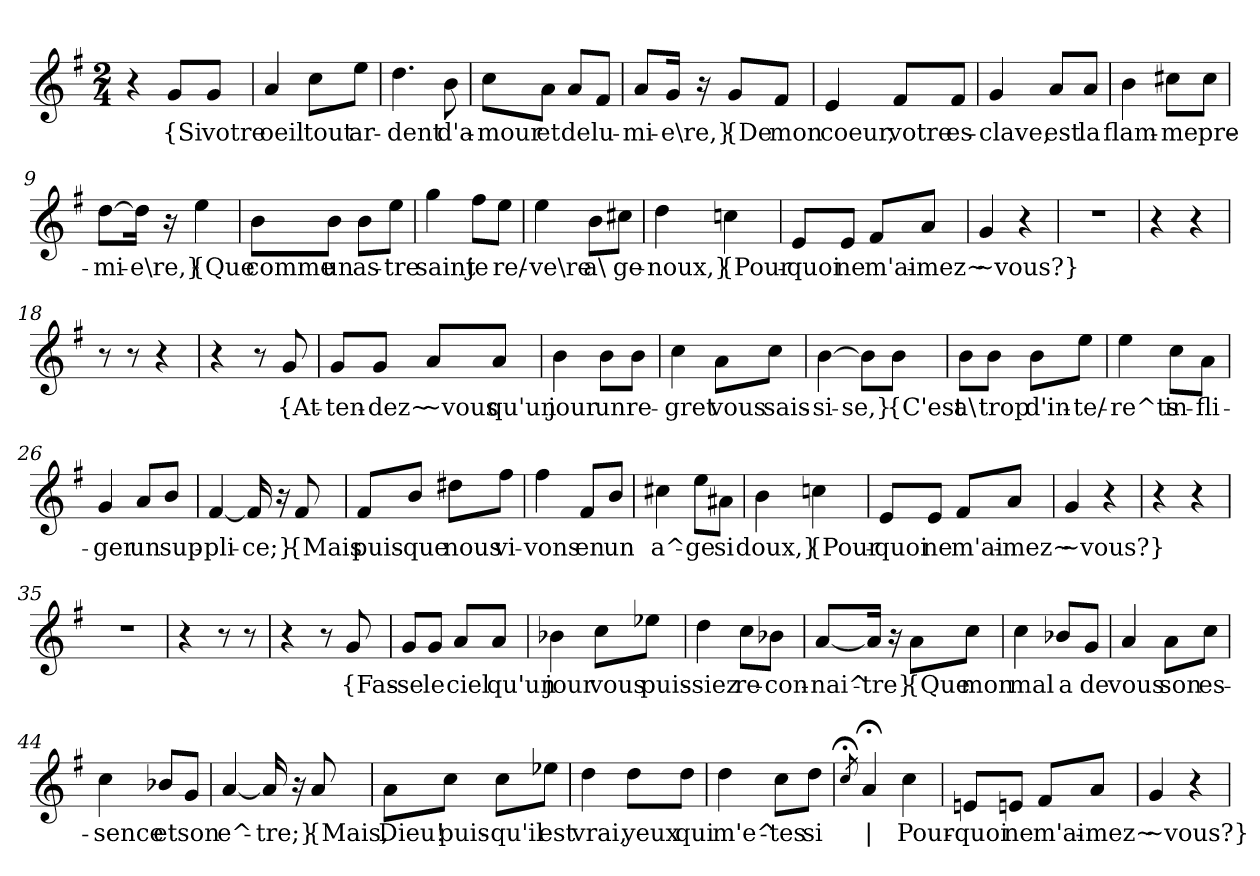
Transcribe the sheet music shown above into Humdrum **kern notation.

**kern	**text
*part1	*part1
*staff1	*staff1
*clefG2	*
*k[f#]	*
*M2/4	*
=1	=1
4r	.
!	!LO:LY:b
8g/L	{Si
!	!LO:LY:b
8g/J	votre
=2	=2
!	!LO:LY:b
4a/	oeil
!	!LO:LY:b
8cc\L	tout
!	!LO:LY:b
8ee\J	ar-
=3	=3
!	!LO:LY:b
4.dd\	-dent
!	!LO:LY:b
8b\	d'a-
=4	=4
!	!LO:LY:b
8cc\L	-mour
!	!LO:LY:b
8a\J	et
!	!LO:LY:b
8a/L	de
!	!LO:LY:b
8f#/J	lu-
=5	=5
!	!LO:LY:b
8a/L	-mi-
!	!LO:LY:b
16g/Jk	-e\re,}
16r	.
!	!LO:LY:b
8g/L	{De
!	!LO:LY:b
8f#/J	mon
=6	=6
!	!LO:LY:b
4e/	coeur,
!	!LO:LY:b
8f#/L	votre
!	!LO:LY:b
8f#/J	es-
=7	=7
!	!LO:LY:b
4g/	-clave,
!	!LO:LY:b
8a/L	est
!	!LO:LY:b
8a/J	la
!!LO:LB:g=z
=8	=8
!	!LO:LY:b
4b\	flam-
!	!LO:LY:b
8cc#X\L	-me
!	!LO:LY:b
8cc#\J	pre-
=9	=9
!	!LO:LY:b
[8dd\L	-mi-
!	!LO:LY:b
16dd\Jk]	-e\re,}
16r	.
!	!LO:LY:b
4ee\	{Que
=10	=10
!	!LO:LY:b
8b\L	comme
!	!LO:LY:b
8b\J	un
!	!LO:LY:b
8b\L	as-
!	!LO:LY:b
8ee\J	-tre
=11	=11
!	!LO:LY:b
4gg\	saint
!	!LO:LY:b
8ff#\L	je
!	!LO:LY:b
8ee\J	re/-
=12	=12
!	!LO:LY:b
4ee\	-ve\re
!	!LO:LY:b
8b\L	a\
!	!LO:LY:b
8cc#X\J	ge-
=13	=13
!	!LO:LY:b
4dd\	-noux,}
!	!LO:LY:b
4ccn\	{Pour-
!!LO:LB:g=z
=14	=14
!	!LO:LY:b
8e/L	-quoi
!	!LO:LY:b
8e/J	ne
!	!LO:LY:b
8f#/L	m'ai-
!	!LO:LY:b
8a/J	-mez~
=15	=15
!	!LO:LY:b
4g/	~vous?}
4r	.
=16	=16
2r	.
=17	=17
4r	.
4r	.
=18	=18
8r	.
8r	.
4r	.
=19	=19
4r	.
8r	.
!	!LO:LY:b
8g/	{At-
=20	=20
!	!LO:LY:b
8g/L	-ten-
!	!LO:LY:b
8g/J	-dez~
!	!LO:LY:b
8a/L	~vous
!	!LO:LY:b
8a/J	qu'un
=21	=21
!	!LO:LY:b
4b\	jour
!	!LO:LY:b
8b\L	un
!	!LO:LY:b
8b\J	re-
!!LO:LB:g=z
=22	=22
!	!LO:LY:b
4cc\	-gret
!	!LO:LY:b
8a\L	vous
!	!LO:LY:b
8cc\J	sais-
=23	=23
!	!LO:LY:b
[4b\	-si-
!	!LO:LY:b
8b\L]	-se,}
!	!LO:LY:b
8b\J	{C'est
=24	=24
!	!LO:LY:b
8b\L	a\
!	!LO:LY:b
8b\J	trop
!	!LO:LY:b
8b\L	d'in-
!	!LO:LY:b
8ee\J	-te/-
=25	=25
!	!LO:LY:b
4ee\	-re^ts
!	!LO:LY:b
8cc\L	in-
!	!LO:LY:b
8a\J	-fli-
=26	=26
!	!LO:LY:b
4g/	-ger
!	!LO:LY:b
8a/L	un
!	!LO:LY:b
8b/J	sup-
=27	=27
!	!LO:LY:b
[4f#/	-pli-
!	!LO:LY:b
16f#/]	-ce;}
16r	.
!	!LO:LY:b
8f#/	{Mais
!!LO:LB:g=z
=28	=28
!	!LO:LY:b
8f#/L	puis-
!	!LO:LY:b
8b/J	-que
!	!LO:LY:b
8dd#X\L	nous
!	!LO:LY:b
8ff#\J	vi-
=29	=29
!	!LO:LY:b
4ff#\	-vons
!	!LO:LY:b
8f#/L	en
!	!LO:LY:b
8b/J	un
=30	=30
!	!LO:LY:b
4cc#X\	a^-
!	!LO:LY:b
8ee\L	-ge
!	!LO:LY:b
8a#X\J	si
=31	=31
!	!LO:LY:b
4b\	doux,}
!	!LO:LY:b
4ccn\	{Pour-
=32	=32
!	!LO:LY:b
8e/L	-quoi
!	!LO:LY:b
8e/J	ne
!	!LO:LY:b
8f#/L	m'ai-
!	!LO:LY:b
8a/J	-mez~
=33	=33
!	!LO:LY:b
4g/	~vous?}
4r	.
=34	=34
4r	.
4r	.
=35	=35
2r	.
!!LO:LB:g=z
=36	=36
4r	.
8r	.
8r	.
=37	=37
4r	.
8r	.
!	!LO:LY:b
8g/	{Fas-
=38	=38
!	!LO:LY:b
8g/L	-se
!	!LO:LY:b
8g/J	le
!	!LO:LY:b
8a/L	ciel
!	!LO:LY:b
8a/J	qu'un
=39	=39
!	!LO:LY:b
4b-X\	jour
!	!LO:LY:b
8cc\L	vous
!	!LO:LY:b
8ee-X\J	puis-
=40	=40
!	!LO:LY:b
4dd\	-siez
!	!LO:LY:b
8cc\L	re-
!	!LO:LY:b
8b-X\J	-con-
=41	=41
!	!LO:LY:b
[8a/L	-nai^-
!	!LO:LY:b
16a/Jk]	-tre}
16r	.
!	!LO:LY:b
8a\L	{Que
!	!LO:LY:b
8cc\J	mon
=42	=42
!	!LO:LY:b
4cc\	mal
!	!LO:LY:b
8b-X/L	a
!	!LO:LY:b
8g/J	de
!!LO:LB:g=z
=43	=43
!	!LO:LY:b
4a/	vous
!	!LO:LY:b
8a\L	son
!	!LO:LY:b
8cc\J	es-
=44	=44
!	!LO:LY:b
4cc\	-sence
!	!LO:LY:b
8b-X/L	et
!	!LO:LY:b
8g/J	son
=45	=45
!	!LO:LY:b
[4a/	e^-
!	!LO:LY:b
16a/]	-tre;}
16r	.
!	!LO:LY:b
8a/	{Mais,
=46	=46
!	!LO:LY:b
8a\L	Dieu!
!	!LO:LY:b
8cc\J	puis-
!	!LO:LY:b
8cc\L	-qu'il
!	!LO:LY:b
8ee-X\J	est
=47	=47
!	!LO:LY:b
4dd\	vrai,
!	!LO:LY:b
8dd\L	yeux
!	!LO:LY:b
8dd\J	qui
=48	=48
!	!LO:LY:b
4dd\	m'e^-
!	!LO:LY:b
8cc\L	-tes
!	!LO:LY:b
8dd\J	si
=49	=49
8qcc;</	.
!	!LO:LY:b
4a;</	|
!	!LO:LY:b
4cc\	Pour-
!!LO:LB:g=z
=50	=50
!	!LO:LY:b
8en/L	-quoi
!	!LO:LY:b
8en/J	ne
!	!LO:LY:b
8f#/L	m'ai-
!	!LO:LY:b
8a/J	-mez~
=51	=51
!	!LO:LY:b
4g/	~vous?}
4r	.
=	=
*-	*-
